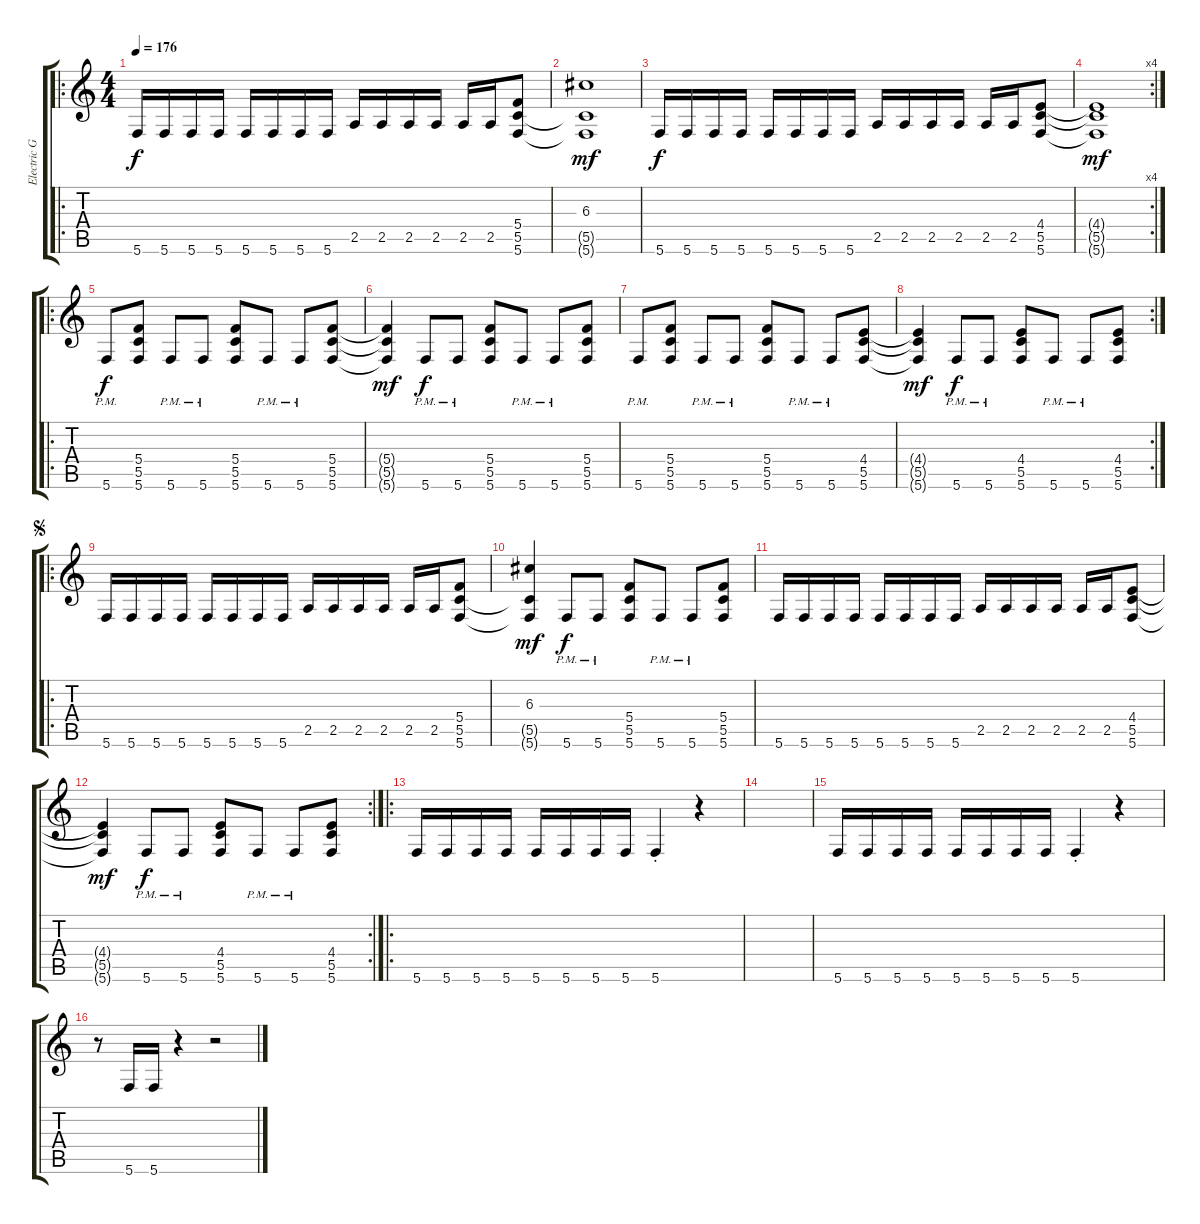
\track ("Electric Guitar" "Electric G") {instrument distortionguitar}
\staff {score tabs}
\tuning (E4 C4 G3 C3 G2 C2) {hide}
\ro
\ts (4 4)
\tempo 176
\clef g2
\ks c
5.6.16{dy f instrument distortionguitar} 5.6.16 5.6.16 5.6.16 5.6.16 5.6.16 5.6.16 5.6.16 2.5.16 2.5.16 2.5.16 2.5.16 2.5.16 2.5.16 (5.4 5.5 5.6).8 |
(6.3 5.5{t} 5.6{t}).1{dy mf} |
5.6.16{dy f} 5.6.16 5.6.16 5.6.16 5.6.16 5.6.16 5.6.16 5.6.16 2.5.16 2.5.16 2.5.16 2.5.16 2.5.16 2.5.16 (4.4 5.5 5.6).8 |
\rc 4
(4.4{t} 5.5{t} 5.6{t}).1{dy mf} |
\ro
5.6{pm}.8{dy f} (5.4 5.5 5.6).8 5.6{pm}.8 5.6{pm}.8 (5.4 5.5 5.6).8 5.6{pm}.8 5.6{pm}.8 (5.4 5.5 5.6).8 |
(5.4{t} 5.5{t} 5.6{t}).4{dy mf} 5.6{pm}.8{dy f} 5.6{pm}.8 (5.4 5.5 5.6).8 5.6{pm}.8 5.6{pm}.8 (5.4 5.5 5.6).8 |
5.6{pm}.8 (5.4 5.5 5.6).8 5.6{pm}.8 5.6{pm}.8 (5.4 5.5 5.6).8 5.6{pm}.8 5.6{pm}.8 (4.4 5.5 5.6).8 |
\rc 2
(4.4{t} 5.5{t} 5.6{t}).4{dy mf} 5.6{pm}.8{dy f} 5.6{pm}.8 (4.4 5.5 5.6).8 5.6{pm}.8 5.6{pm}.8 (4.4 5.5 5.6).8 |
\ro
\jump segno
5.6.16 5.6.16 5.6.16 5.6.16 5.6.16 5.6.16 5.6.16 5.6.16 2.5.16 2.5.16 2.5.16 2.5.16 2.5.16 2.5.16 (5.4 5.5 5.6).8 |
(6.3 5.5{t} 5.6{t}).4{dy mf} 5.6{pm}.8{dy f} 5.6{pm}.8 (5.4 5.5 5.6).8 5.6{pm}.8 5.6{pm}.8 (5.4 5.5 5.6).8 |
5.6.16 5.6.16 5.6.16 5.6.16 5.6.16 5.6.16 5.6.16 5.6.16 2.5.16 2.5.16 2.5.16 2.5.16 2.5.16 2.5.16 (4.4 5.5 5.6).8 |
\rc 2
(4.4{t} 5.5{t} 5.6{t}).4{dy mf} 5.6{pm}.8{dy f} 5.6{pm}.8 (4.4 5.5 5.6).8 5.6{pm}.8 5.6{pm}.8 (4.4 5.5 5.6).8 |
\ro
5.6.16 5.6.16 5.6.16 5.6.16 5.6.16 5.6.16 5.6.16 5.6.16 5.6{st}.4 r.4 |
|
5.6.16 5.6.16 5.6.16 5.6.16 5.6.16 5.6.16 5.6.16 5.6.16 5.6{st}.4 r.4 |
r.8 5.6.16 5.6.16 r.4 r.2
